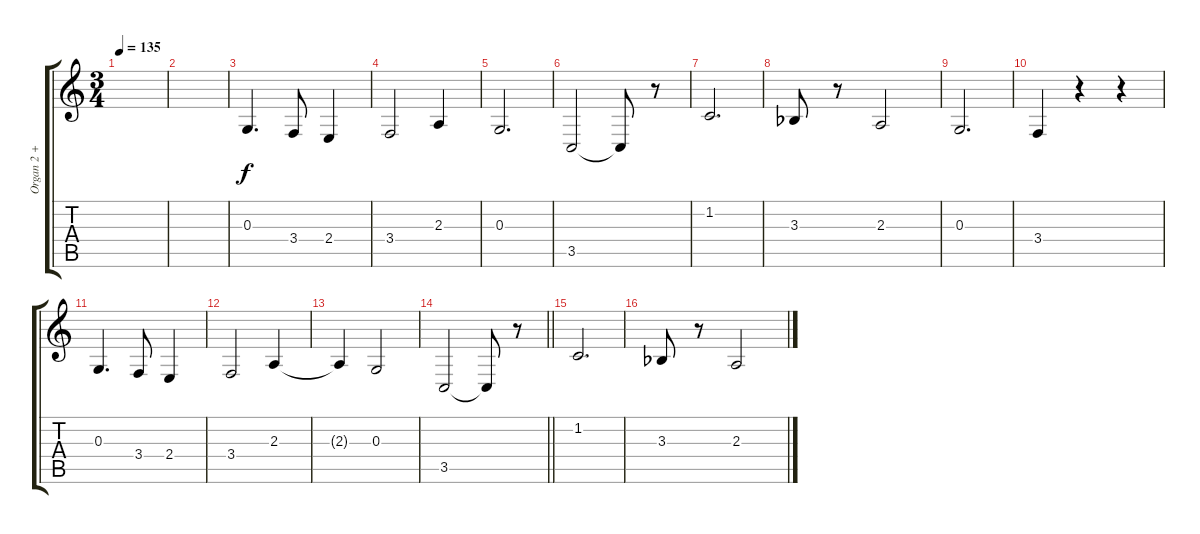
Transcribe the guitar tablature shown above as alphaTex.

\track ("Organ 2 + Piano 2" "Organ 2 + ") {instrument percussiveorgan}
\staff {score tabs}
\tuning (E4 B3 G3 D3 A2 E2) {hide}
\ts (3 4)
\tempo 135
\clef g2
\ks c
|
|
0.3.4{d dy f instrument percussiveorgan} 3.4.8 2.4.4 |
3.4.2 2.3.4 |
0.3.2{d} |
3.5.2 3.5{t}.8 r.8 |
1.2.2{d} |
3.3{acc b}.8 r.8 2.3.2 |
0.3.2{d} |
3.4.4 r.4 r.4 |
0.3.4{d} 3.4.8 2.4.4 |
3.4.2 2.3.4 |
2.3{t}.4 0.3.2 |
\barLineRight lightlight
3.5.2 3.5{t}.8 r.8 |
1.2.2{d} |
3.3{acc b}.8 r.8 2.3.2
